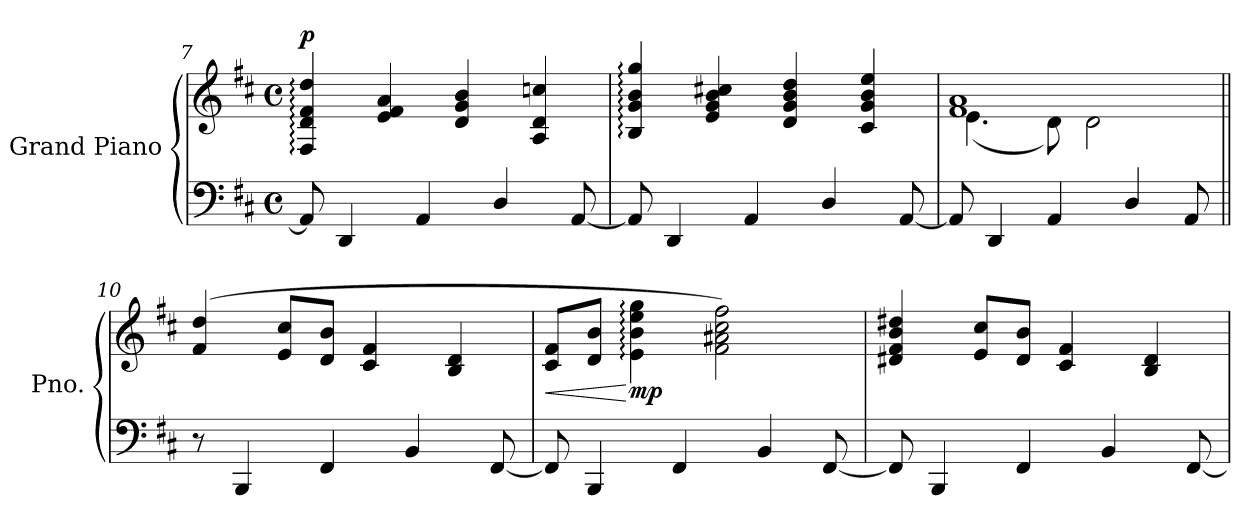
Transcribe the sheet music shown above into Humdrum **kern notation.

**kern	**kern	**dynam
*part1	*part1	*part1
*staff2	*staff1	*staff1/2
*I"Grand Piano	*	*
*I'Pno.	*	*
*clefF4	*clefG2	*
*k[f#c#]	*k[f#c#]	*
*M4/4	*M4/4	*
*met(c)	*met(c)	*
=7	=7	=7
!	!	!LO:DY:a
8AA/]	4F#/: 4d/: 4f#/: 4dd/:	p
4DD/	.	.
.	4e/ 4f#/ 4a/	.
4AA/	.	.
.	4d/ 4g/ 4b/	.
4D/	.	.
.	4A/ 4d/ 4ccn/	.
[8AA/	.	.
=8	=8	=8
8AA/]	4B/: 4g/: 4b/: 4gg/:	.
4DD/	.	.
.	4e/ 4g/ 4b/ 4cc#X/	.
4AA/	.	.
.	4d/ 4g/ 4b/ 4dd/	.
4D/	.	.
.	4c#/ 4g/ 4b/ 4ee/	.
[8AA/	.	.
=9	=9	=9
*	*^	*
8AA/]	1f# 1a	(<4.e\	.
4DD/	.	.	.
4AA/	.	8d\)	.
.	.	2d\	.
4D/	.	.	.
8AA/	.	.	.
*	*v	*v	*
!!LO:LB:g=z
=10||	=10||	=10||
8r	(>4f#/ 4dd/	.
4BBB/	.	.
.	8e/ 8cc#/L	.
4FF#/	8d/ 8b/J	.
.	4c#/ 4f#/	.
4BB/	.	.
.	4B/ 4d/	.
[8FF#/	.	.
=11	=11	=11
!	!	!LO:HP:b
8FF#/]	8c#/ 8f#/L	<
4BBB/	8d/ 8b/J	.
!	!	!LO:DY:n=1:b
.	4e\: 4b\: 4ee\: 4gg\:	[ mp
4FF#/	.	.
.	2f#\ 2a#X\ 2cc#\ 2ff#\)	.
4BB/	.	.
[8FF#/	.	.
=12	=12	=12
8FF#/]	4d#X/ 4f#/ 4b/ 4dd#X/	.
4BBB/	.	.
.	8e/ 8cc#/L	.
4FF#/	8d#/ 8b/J	.
.	4c#/ 4f#/	.
4BB/	.	.
.	4B/ 4d#/	.
[8FF#/	.	.
=	=	=
*-	*-	*-
